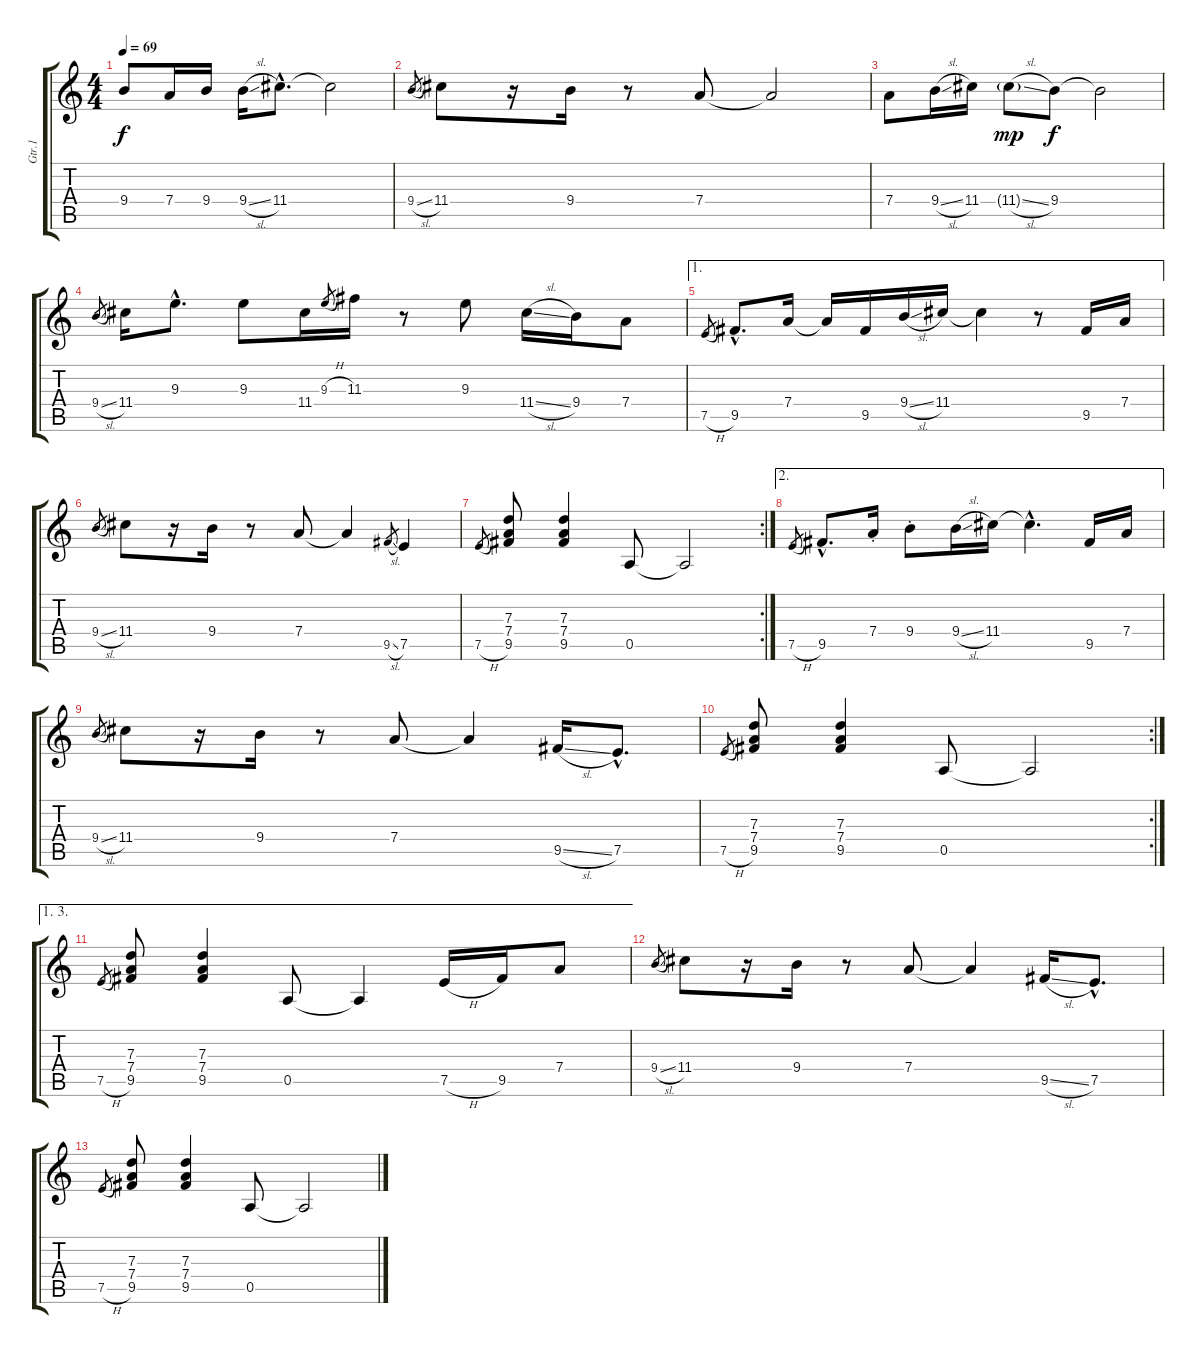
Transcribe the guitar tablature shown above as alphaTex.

\track ("Gtr.1" "Gtr.1") {instrument distortionguitar}
\staff {score tabs}
\tuning (E4 B3 G3 D3 A2 E2) {hide}
\ts (4 4)
\tempo 69
\clef g2
\ks c
9.4.8{dy f} 7.4.16 9.4.16 9.4{sl}.16 11.4{hac}.8{d} 11.4{t}.2 |
9.4{sl}.8{gr} 11.4.8 r.16 9.4.16 r.8 7.4.8 7.4{t}.2 |
7.4.8 9.4{sl}.16 11.4.16 11.4{sl g}.8{dy mp} 9.4.8{dy f} 9.4{t}.2 |
9.4{sl}.8{gr} 11.4.16 9.3{hac}.8{d} 9.3.8 11.4.16 9.3{h}.8{gr} 11.3.16 r.8 9.3.8 11.4{sl}.16 9.4.16 7.4.8 |
\ae 1
7.5{h}.8{gr} 9.5{hac}.8{d} 7.4.16 7.4{t}.16 9.5.16 9.4{sl}.16 11.4.16 11.4{t}.4 r.8 9.5.16 7.4.16 |
9.4{sl}.8{gr} 11.4.8 r.16 9.4.16 r.8 7.4.8 7.4{t}.4 9.5{sl}.8{gr} 7.5.4 |
\rc 2
7.5{h}.8{gr} (7.3 7.4 9.5).8 (7.3 7.4 9.5).4 0.5.8 0.5{t}.2 |
\ae 2
7.5{h}.8{gr} 9.5{hac}.8{d} 7.4{st}.16 9.4{st}.8 9.4{sl}.16 11.4.16 11.4{hac t}.4{d} 9.5.16 7.4.16 |
9.4{sl}.8{gr} 11.4.8 r.16 9.4.16 r.8 7.4.8 7.4{t}.4 9.5{sl}.16 7.5{hac}.8{d} |
\rc 2
7.5{h}.8{gr} (7.3 7.4 9.5).8 (7.3 7.4 9.5).4 0.5.8 0.5{t}.2 |
\ae (1 3)
7.5{h}.8{gr} (7.3 7.4 9.5).8 (7.3 7.4 9.5).4 0.5.8 0.5{t}.4 7.5{h}.16 9.5.16 7.4.8 |
9.4{sl}.8{gr} 11.4.8 r.16 9.4.16 r.8 7.4.8 7.4{t}.4 9.5{sl}.16 7.5{hac}.8{d} |
7.5{h}.8{gr} (7.3 7.4 9.5).8 (7.3 7.4 9.5).4 0.5.8 0.5{t}.2
